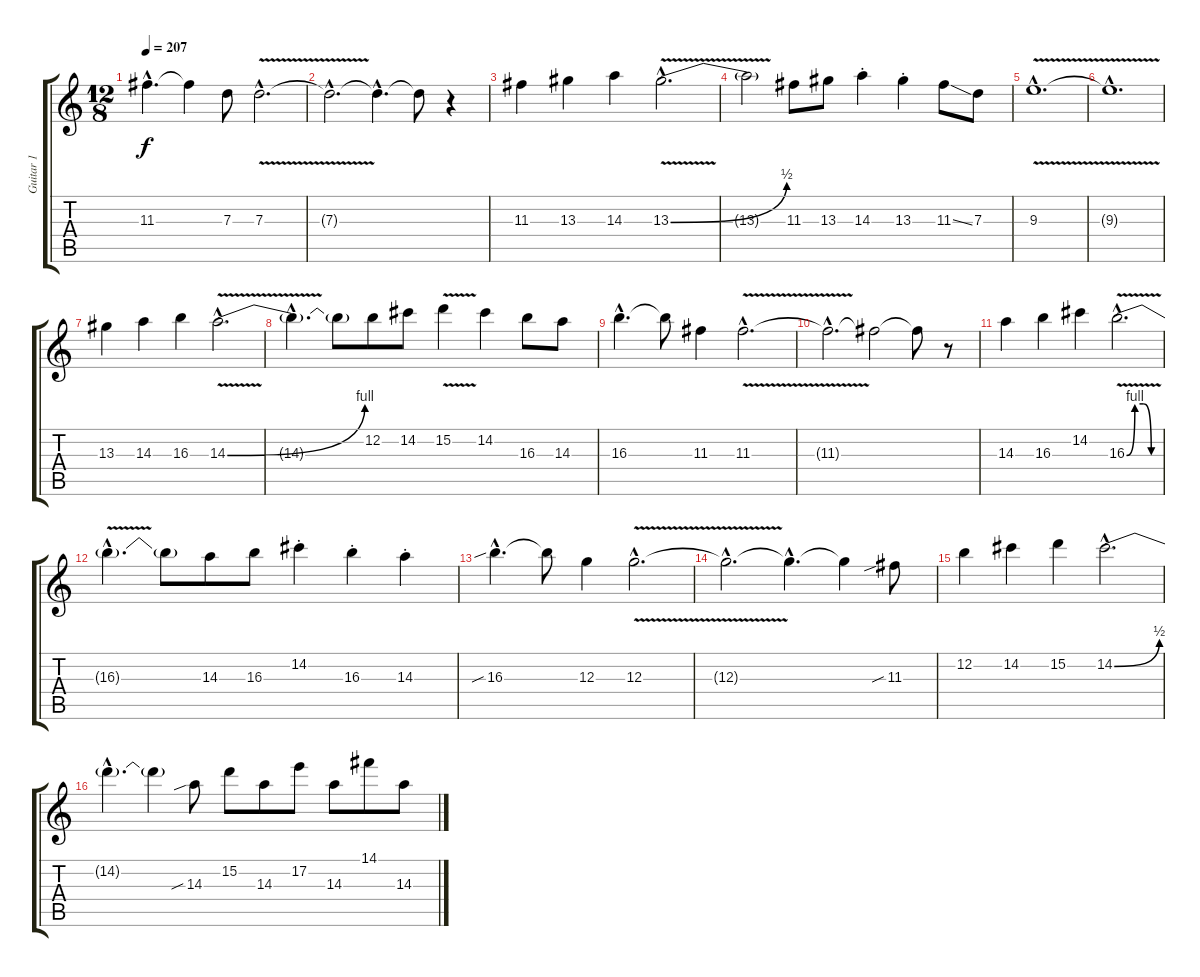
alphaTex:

\track ("Guitar 1" "Guitar 1") {instrument distortionguitar}
\staff {score tabs}
\tuning (E4 B3 G3 D3 A2 E2) {hide}
\ts (12 8)
\tempo 207
\clef g2
\ks c
11.3{hac}.4{d dy f} 11.3{t}.4 7.3.8 7.3{v hac}.2{d} |
7.3{hac t}.2{d} 7.3{hac t}.4{d} 7.3{t}.8 r.4 |
11.3.4 13.3.4 14.3.4 13.3{be (bend 0 0 60 2) v hac}.2{d} |
13.3{t}.2 11.3.8 13.3.8 14.3{st}.4 13.3{st}.4 11.3{ss}.8 7.3.8 |
9.3{v hac}.1{d} |
9.3{hac t}.1{d} |
13.3.4 14.3.4 16.3.4 14.3{be (bend 0 0 60 4) v hac}.2{d} |
14.3{hac t}.4{d} 14.3{t}.8 12.2.8 14.2.8 15.2{v}.4 14.2.4 16.3.8 14.3.8 |
16.3{hac}.4{d} 16.3{t}.8 11.3.4 11.3{v hac}.2{d} |
11.3{hac t}.2{d} 11.3{t}.2 11.3{t}.8 r.8 |
14.3.4 16.3.4 14.2.4 16.3{be (custom 0 0 15 4 30 4 45 0 60 0) v hac}.2{d} |
16.3{hac t}.4{d} 16.3{t}.8 14.3.8 16.3.8 14.2{st}.4 16.3{st}.4 14.3{st}.4 |
16.3{sib hac}.4{d} 16.3{t}.8 12.3.4 12.3{v hac}.2{d} |
12.3{hac t}.2{d} 12.3{hac t}.4{d} 12.3{t}.4 11.3{sib}.8 |
12.2.4 14.2.4 15.2.4 14.2{be (bend 0 0 60 2) hac}.2{d} |
14.2{hac t}.4{d} 14.2{t}.4 14.3{sib}.8 15.2.8 14.3.8 17.2.8 14.3.8 14.1.8 14.3.8
